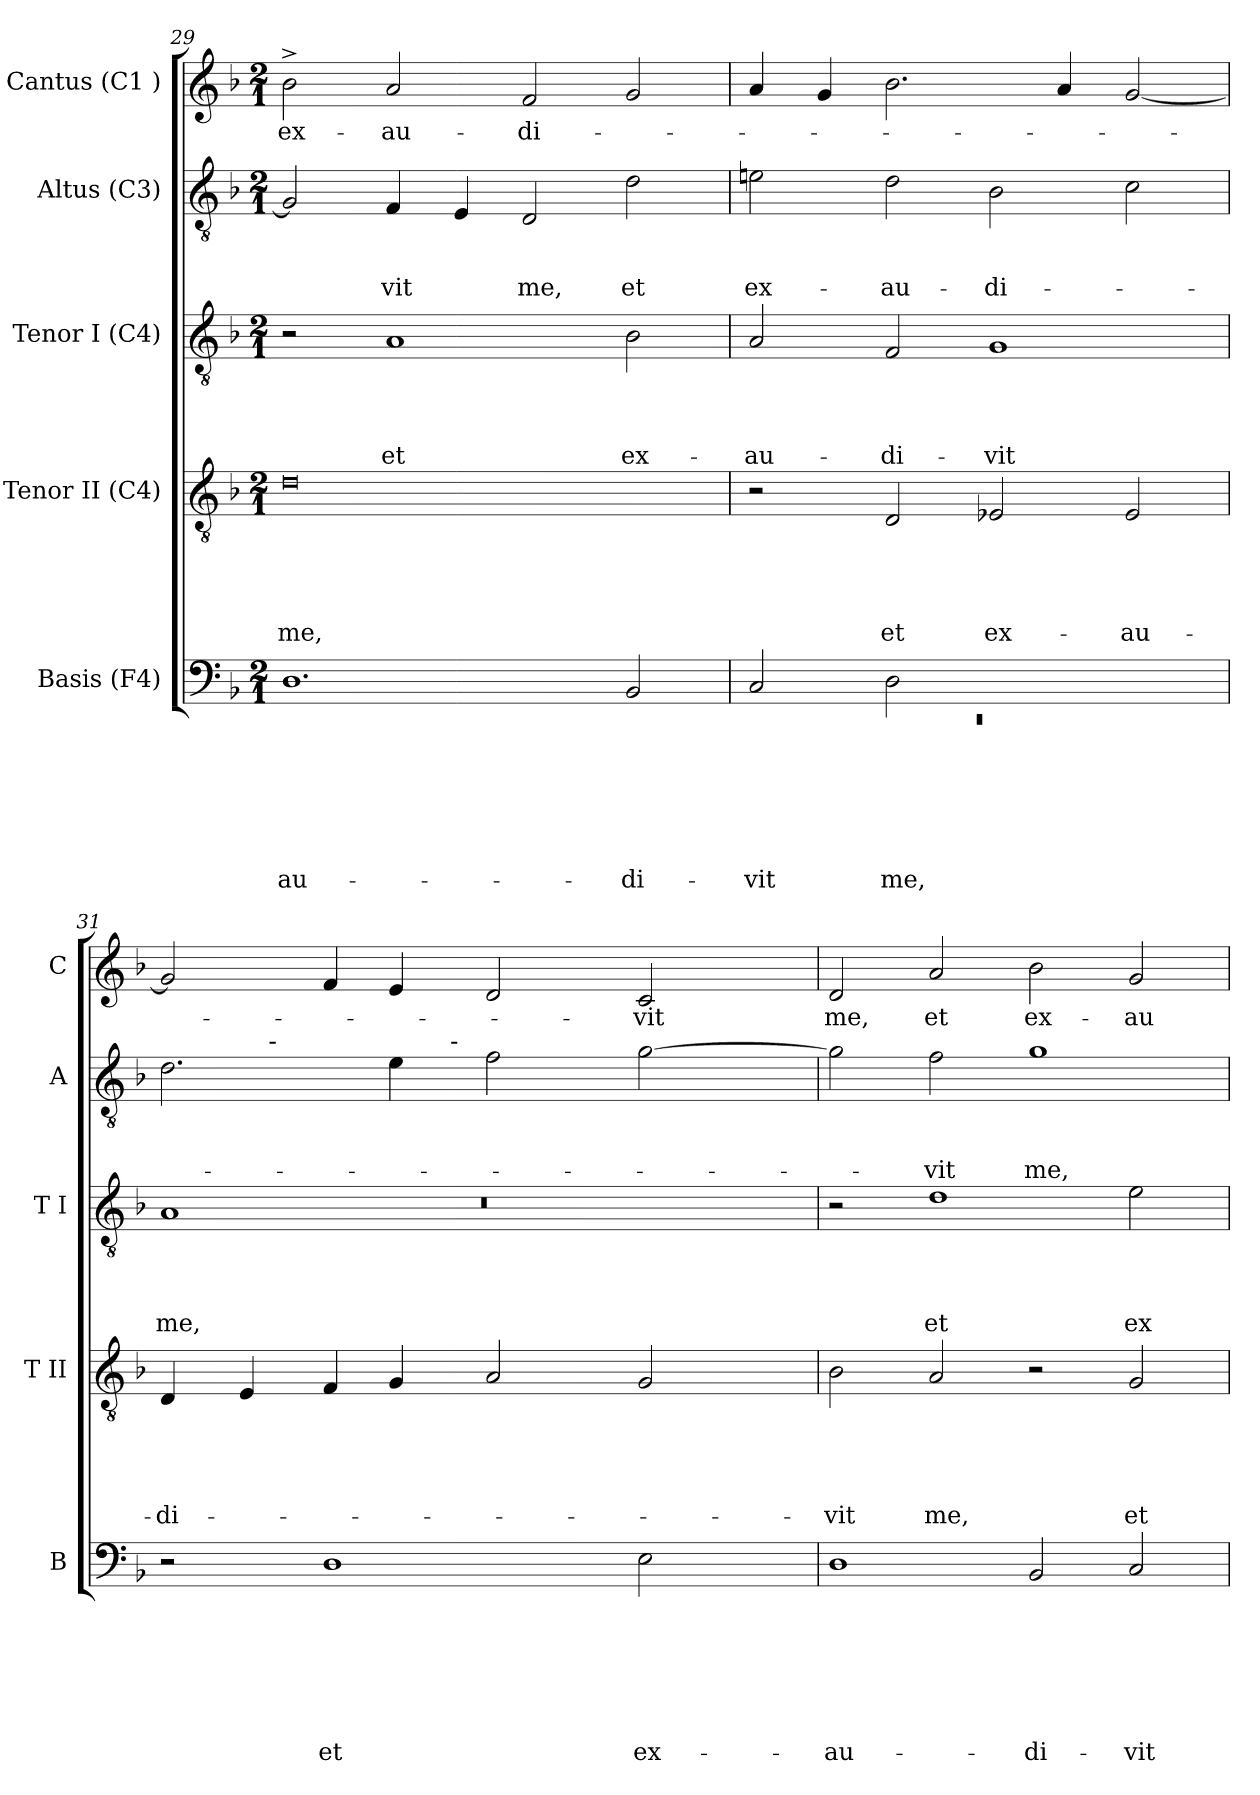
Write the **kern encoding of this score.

**kern	**text	**text	**text	**text	**text	**text	**text	**kern	**text	**text	**text	**text	**text	**kern	**text	**text	**text	**text	**kern	**text	**text	**text	**kern	**text
*part5	*part5	*part5	*part5	*part5	*part5	*part5	*part5	*part4	*part4	*part4	*part4	*part4	*part4	*part3	*part3	*part3	*part3	*part3	*part2	*part2	*part2	*part2	*part1	*part1
*staff5	*staff5	*staff5	*staff5	*staff5	*staff5	*staff5	*staff5	*staff4	*staff4	*staff4	*staff4	*staff4	*staff4	*staff3	*staff3	*staff3	*staff3	*staff3	*staff2	*staff2	*staff2	*staff2	*staff1	*staff1
*I"Basis (F4)	*	*	*	*	*	*	*	*I"Tenor II (C4)	*	*	*	*	*	*I"Tenor I (C4)	*	*	*	*	*I"Altus (C3)	*	*	*	*I"Cantus (C1 )	*
*I'B	*	*	*	*	*	*	*	*I'T II	*	*	*	*	*	*I'T I	*	*	*	*	*I'A	*	*	*	*I'C	*
*clefF4	*	*	*	*	*	*	*	*clefGv2	*	*	*	*	*	*clefGv2	*	*	*	*	*clefGv2	*	*	*	*clefG2	*
*k[b-]	*	*	*	*	*	*	*	*k[b-]	*	*	*	*	*	*k[b-]	*	*	*	*	*k[b-]	*	*	*	*k[b-]	*
*F:	*	*	*	*	*	*	*	*F:	*	*	*	*	*	*F:	*	*	*	*	*F:	*	*	*	*F:	*
*M2/1	*	*	*	*	*	*	*	*M2/1	*	*	*	*	*	*M2/1	*	*	*	*	*M2/1	*	*	*	*M2/1	*
=29	=29	=29	=29	=29	=29	=29	=29	=29	=29	=29	=29	=29	=29	=29	=29	=29	=29	=29	=29	=29	=29	=29	=29	=29
!	!	!	!	!	!	!	!LO:LY:b	!	!	!	!	!	!LO:LY:b	!	!	!	!	!	!	!	!	!	!	!LO:LY:b
1.D	.	.	.	.	.	.	-au-	0d	.	.	.	.	me,	2r	.	.	.	.	2G/]	.	.	.	2b-^>\	ex-
!	!	!	!	!	!	!	!	!	!	!	!	!	!	!	!	!	!	!LO:LY:b	!	!	!	!LO:LY:b	!	!LO:LY:b
.	.	.	.	.	.	.	.	.	.	.	.	.	.	1A	.	.	.	et	4F/	.	.	-vit	2a/	-au-
.	.	.	.	.	.	.	.	.	.	.	.	.	.	.	.	.	.	.	4E/	.	.	.	.	.
!	!	!	!	!	!	!	!	!	!	!	!	!	!	!	!	!	!	!	!	!	!	!LO:LY:b	!	!LO:LY:b
.	.	.	.	.	.	.	.	.	.	.	.	.	.	.	.	.	.	.	2D/	.	.	me,	2f/	-di-
!	!	!	!	!	!	!	!LO:LY:b	!	!	!	!	!	!	!	!	!	!	!LO:LY:b	!	!	!	!LO:LY:b	!	!
2BB-/	.	.	.	.	.	.	-di-	.	.	.	.	.	.	2B-\	.	.	.	ex-	2d\	.	.	et	2g/	.
=30	=30	=30	=30	=30	=30	=30	=30	=30	=30	=30	=30	=30	=30	=30	=30	=30	=30	=30	=30	=30	=30	=30	=30	=30
*^	*	*	*	*	*	*	*	*	*	*	*	*	*	*	*	*	*	*	*	*	*	*	*	*
!	!LO:N:vis=1	!	!	!	!	!	!	!LO:LY:b	!	!	!	!	!	!	!	!	!	!	!LO:LY:b	!	!	!	!LO:LY:b	!	!
2C/	0rEE	.	.	.	.	.	.	-vit	2r	.	.	.	.	.	2A/	.	.	.	-au-	2en\	.	.	ex-	4a/	.
.	.	.	.	.	.	.	.	.	.	.	.	.	.	.	.	.	.	.	.	.	.	.	.	4g/	.
!	!	!	!	!	!	!	!	!LO:LY:b	!	!	!	!	!	!LO:LY:b	!	!	!	!	!LO:LY:b	!	!	!	!LO:LY:b	!	!
2D\	.	.	.	.	.	.	.	me,	2D/	.	.	.	.	et	2F/	.	.	.	-di-	2d\	.	.	-au-	2.b-\	.
!	!	!	!	!	!	!	!	!	!	!	!	!	!	!LO:LY:b	!	!	!	!	!LO:LY:b	!	!	!	!LO:LY:b	!	!
1ryy	.	.	.	.	.	.	.	.	2E-X/	.	.	.	.	ex-	1G	.	.	.	-vit	2B-\	.	.	-di-	.	.
.	.	.	.	.	.	.	.	.	.	.	.	.	.	.	.	.	.	.	.	.	.	.	.	4a/	.
!	!	!	!	!	!	!	!	!	!	!	!	!	!	!LO:LY:b	!	!	!	!	!	!	!	!	!	!	!
.	.	.	.	.	.	.	.	.	2E-/	.	.	.	.	-au-	.	.	.	.	.	2c\	.	.	.	[>2g/	.
*v	*v	*	*	*	*	*	*	*	*	*	*	*	*	*	*	*	*	*	*	*	*	*	*	*	*
!!LO:PB:g=z
=31	=31	=31	=31	=31	=31	=31	=31	=31	=31	=31	=31	=31	=31	=31	=31	=31	=31	=31	=31	=31	=31	=31	=31	=31
*	*	*	*	*	*	*	*	*	*	*	*	*	*	*^	*	*	*	*	*	*	*	*	*	*
*	*	*	*	*	*	*	*	*	*	*	*	*	*	*	*^	*	*	*	*	*	*	*	*	*	*
!	!	!	!	!	!	!	!	!	!	!	!	!	!LO:LY:b	!	!	!LO:N:vis=1	!	!	!	!LO:LY:b	!	!	!	!	!	!
*	*	*	*	*	*	*	*	*	*	*	*	*	*	*	*	*	*	*	*	*	*^	*	*	*	*	*
*	*	*	*	*	*	*	*	*	*	*	*	*	*	*	*	*	*	*	*	*	*	*^	*	*	*	*	*
2r	.	.	.	.	.	.	.	4D/	.	.	.	.	-di-	8..ryy	1A	0r	.	.	.	me,	2.d\	4ryy	2ryy	.	.	.	2g/]	.
.	.	.	.	.	.	.	.	.	.	.	.	.	.	1ryy	.	.	.	.	.	.	.	.	.	.	.	.	.	.
.	.	.	.	.	.	.	.	4E/	.	.	.	.	.	.	.	.	.	.	.	.	.	16ryy	.	.	.	.	.	.
!	!	!	!	!	!	!	!	!	!	!	!	!	!	!	!	!	!	!	!	!	!	!LO:TX:a:t=-	!	!	!	!	!	!
.	.	.	.	.	.	.	.	.	.	.	.	.	.	.	.	.	.	.	.	.	.	1ryy	.	.	.	.	.	.
!	!	!	!	!	!	!	!LO:LY:b	!	!	!	!	!	!	!	!	!	!	!	!	!	!	!	!	!	!	!	!	!
1D	.	.	.	.	.	.	et	4F/	.	.	.	.	.	.	.	.	.	.	.	.	.	.	4ryy	.	.	.	4f/	.
.	.	.	.	.	.	.	.	4G/	.	.	.	.	.	.	.	.	.	.	.	.	4e\	.	8ryy	.	.	.	4e/	.
.	.	.	.	.	.	.	.	.	.	.	.	.	.	.	.	.	.	.	.	.	.	.	32ryy	.	.	.	.	.
!	!	!	!	!	!	!	!	!	!	!	!	!	!	!	!	!	!	!	!	!	!	!	!LO:TX:a:t=-	!	!	!	!	!
.	.	.	.	.	.	.	.	.	.	.	.	.	.	.	.	.	.	.	.	.	.	.	1ryy	.	.	.	.	.
.	.	.	.	.	.	.	.	2A/	.	.	.	.	.	.	1ryy	.	.	.	.	.	2f\	.	.	.	.	.	2d/	.
.	.	.	.	.	.	.	.	.	.	.	.	.	.	2ryy	.	.	.	.	.	.	.	.	.	.	.	.	.	.
.	.	.	.	.	.	.	.	.	.	.	.	.	.	.	.	.	.	.	.	.	.	2ryy	.	.	.	.	.	.
!	!	!	!	!	!	!	!LO:LY:b	!	!	!	!	!	!	!	!	!	!	!	!	!	!	!	!	!	!	!	!	!LO:LY:b
2E\	.	.	.	.	.	.	ex-	2G/	.	.	.	.	.	.	.	.	.	.	.	.	[>2g\	.	.	.	.	.	2c/	-vit
.	.	.	.	.	.	.	.	.	.	.	.	.	.	4ryy	.	.	.	.	.	.	.	.	.	.	.	.	.	.
.	.	.	.	.	.	.	.	.	.	.	.	.	.	.	.	.	.	.	.	.	.	8.ryy	.	.	.	.	.	.
.	.	.	.	.	.	.	.	.	.	.	.	.	.	.	.	.	.	.	.	.	.	.	16.ryy	.	.	.	.	.
.	.	.	.	.	.	.	.	.	.	.	.	.	.	32ryy	.	.	.	.	.	.	.	.	.	.	.	.	.	.
*	*	*	*	*	*	*	*	*	*	*	*	*	*	*v	*v	*v	*	*	*	*	*	*	*	*	*	*	*	*
=32	=32	=32	=32	=32	=32	=32	=32	=32	=32	=32	=32	=32	=32	=32	=32	=32	=32	=32	=32	=32	=32	=32	=32	=32	=32	=32
!	!	!	!	!	!	!	!LO:LY:b	!	!	!	!	!	!LO:LY:b	!	!	!	!	!	!	!	!	!	!	!	!	!LO:LY:b
*	*	*	*	*	*	*	*	*	*	*	*	*	*	*	*	*	*	*	*v	*v	*v	*	*	*	*	*
1D	.	.	.	.	.	.	-au-	2B-\	.	.	.	.	-vit	2r	.	.	.	.	2g\]	.	.	.	2d/	me,
!	!	!	!	!	!	!	!	!	!	!	!	!	!LO:LY:b	!	!	!	!	!LO:LY:b	!	!	!	!LO:LY:b	!	!LO:LY:b
.	.	.	.	.	.	.	.	2A/	.	.	.	.	me,	1d	.	.	.	et	2f\	.	.	-vit	2a/	et
!	!	!	!	!	!	!	!LO:LY:b	!	!	!	!	!	!	!	!	!	!	!	!	!	!	!LO:LY:b	!	!LO:LY:b
2BB-/	.	.	.	.	.	.	-di-	2r	.	.	.	.	.	.	.	.	.	.	1g	.	.	me,	2b-\	ex-
!	!	!	!	!	!	!	!LO:LY:b	!	!	!	!	!	!LO:LY:b	!	!	!	!	!LO:LY:b	!	!	!	!	!	!LO:LY:b
2C/	.	.	.	.	.	.	-vit	2G/	.	.	.	.	et	2e\	.	.	.	ex-	.	.	.	.	2g/	-au-
=	=	=	=	=	=	=	=	=	=	=	=	=	=	=	=	=	=	=	=	=	=	=	=	=
*-	*-	*-	*-	*-	*-	*-	*-	*-	*-	*-	*-	*-	*-	*-	*-	*-	*-	*-	*-	*-	*-	*-	*-	*-
